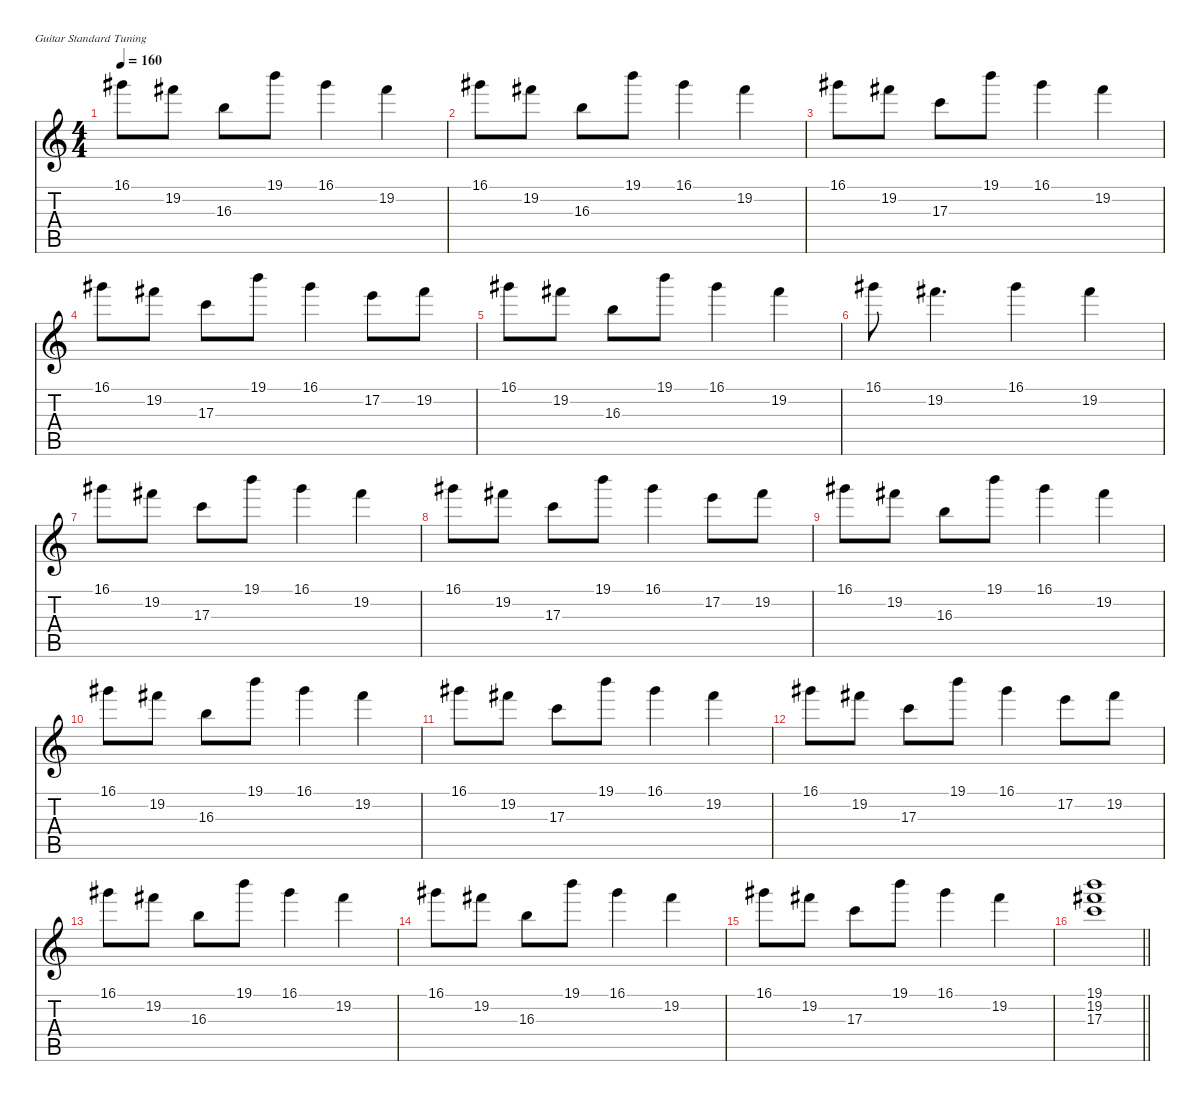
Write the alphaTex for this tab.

\defaultSystemsLayout 4
\hideDynamics
\bracketExtendMode nobrackets
\singleTrackTrackNamePolicy hidden
\multiTrackTrackNamePolicy hidden
\firstSystemTrackNameMode fullname
\otherSystemsTrackNameOrientation horizontal
\track ("Guitar 2" "el.guit.") {instrument electricguitarclean}
\staff {score tabs}
\tuning (E4 B3 G3 D3 A2 E2)
\ts (4 4)
\beaming (8 2 2 2 2)
\tempo 160
\clef g2
\ks c
16.1{acc #}.8{dy f beam Down} 19.2{acc #}.8{beam Down} 16.3.8{dy mp beam Down} 19.1.8{dy f beam Down} 16.1{acc #}.4{beam Down} 19.2{acc #}.4{beam Down} |
16.1{acc #}.8{beam Down} 19.2{acc #}.8{beam Down} 16.3.8{dy mp beam Down} 19.1.8{dy f beam Down} 16.1{acc #}.4{beam Down} 19.2{acc #}.4{beam Down} |
16.1{acc #}.8{beam Down} 19.2{acc #}.8{beam Down} 17.3.8{dy mp beam Down} 19.1.8{dy f beam Down} 16.1{acc #}.4{beam Down} 19.2{acc #}.4{beam Down} |
16.1{acc #}.8{beam Down} 19.2{acc #}.8{beam Down} 17.3.8{dy mp beam Down} 19.1.8{dy f beam Down} 16.1{acc #}.4{beam Down} 17.2.8{beam Down} 19.2{acc #}.8{beam Down} |
16.1{acc #}.8{beam Down} 19.2{acc #}.8{beam Down} 16.3.8{dy mp beam Down} 19.1.8{dy f beam Down} 16.1{acc #}.4{beam Down} 19.2{acc #}.4{beam Down} |
16.1{acc #}.8{beam Down} 19.2{acc #}.4{d beam Down} 16.1{acc #}.4{beam Down} 19.2{acc #}.4{beam Down} |
16.1{acc #}.8{beam Down} 19.2{acc #}.8{beam Down} 17.3.8{dy mp beam Down} 19.1.8{dy f beam Down} 16.1{acc #}.4{beam Down} 19.2{acc #}.4{beam Down} |
16.1{acc #}.8{beam Down} 19.2{acc #}.8{beam Down} 17.3.8{dy mp beam Down} 19.1.8{dy f beam Down} 16.1{acc #}.4{beam Down} 17.2.8{beam Down} 19.2{acc #}.8{beam Down} |
16.1{acc #}.8{beam Down} 19.2{acc #}.8{beam Down} 16.3.8{dy mp beam Down} 19.1.8{dy f beam Down} 16.1{acc #}.4{beam Down} 19.2{acc #}.4{beam Down} |
16.1{acc #}.8{beam Down} 19.2{acc #}.8{beam Down} 16.3.8{dy mp beam Down} 19.1.8{dy f beam Down} 16.1{acc #}.4{beam Down} 19.2{acc #}.4{beam Down} |
16.1{acc #}.8{beam Down} 19.2{acc #}.8{beam Down} 17.3.8{dy mp beam Down} 19.1.8{dy f beam Down} 16.1{acc #}.4{beam Down} 19.2{acc #}.4{beam Down} |
16.1{acc #}.8{beam Down} 19.2{acc #}.8{beam Down} 17.3.8{dy mp beam Down} 19.1.8{dy f beam Down} 16.1{acc #}.4{beam Down} 17.2.8{beam Down} 19.2{acc #}.8{beam Down} |
16.1{acc #}.8{beam Down} 19.2{acc #}.8{beam Down} 16.3.8{dy mp beam Down} 19.1.8{dy f beam Down} 16.1{acc #}.4{beam Down} 19.2{acc #}.4{beam Down} |
16.1{acc #}.8{beam Down} 19.2{acc #}.8{beam Down} 16.3.8{dy mp beam Down} 19.1.8{dy f beam Down} 16.1{acc #}.4{beam Down} 19.2{acc #}.4{beam Down} |
16.1{acc #}.8{beam Down} 19.2{acc #}.8{beam Down} 17.3.8{dy mp beam Down} 19.1.8{dy f beam Down} 16.1{acc #}.4{beam Down} 19.2{acc #}.4{beam Down} |
\barLineRight lightlight
(19.1 19.2{acc #} 17.3).1{beam Down}
